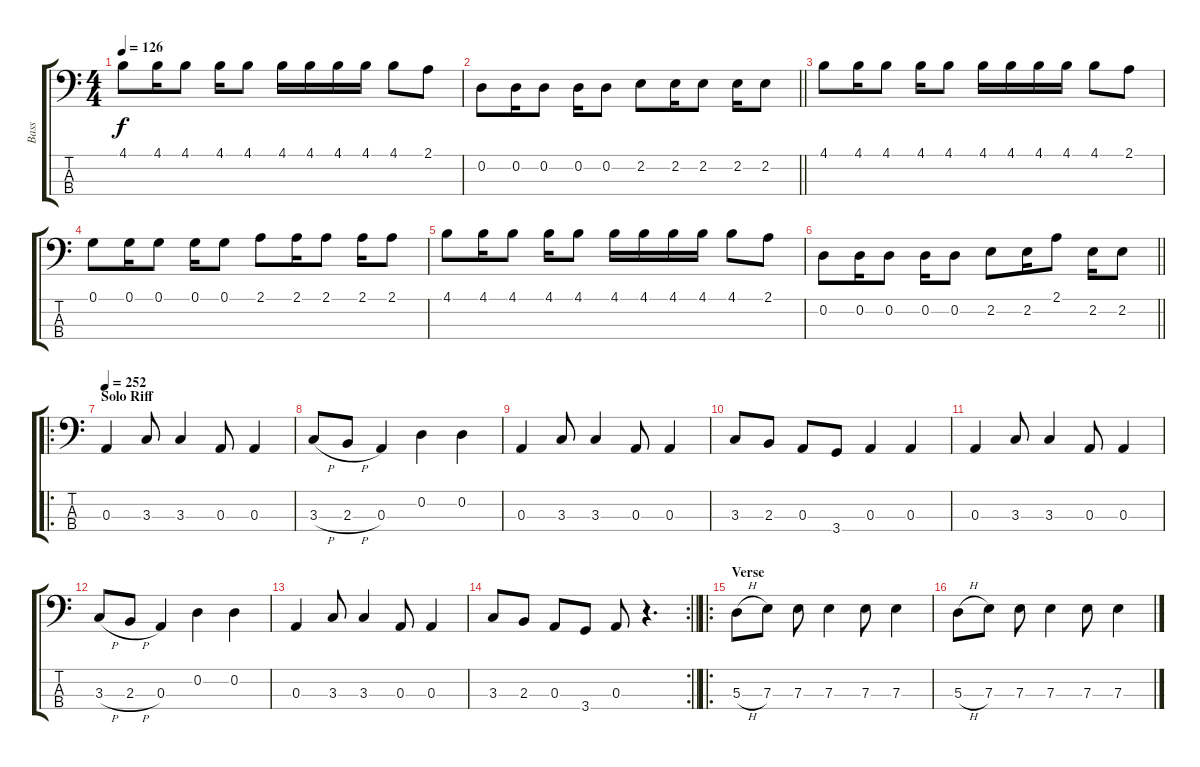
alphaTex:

\track ("Bass" "Bass") {instrument electricbassfinger}
\staff {score tabs}
\tuning (G2 D2 A1 E1) {hide}
\ts (4 4)
\tempo 126
\clef f4
\ks c
4.1.8{dy f} 4.1.16 4.1.8 4.1.16 4.1.8 4.1.16 4.1.16 4.1.16 4.1.16 4.1.8 2.1.8 |
\barLineRight lightlight
0.2.8 0.2.16 0.2.8 0.2.16 0.2.8 2.2.8 2.2.16 2.2.8 2.2.16 2.2.8 |
4.1.8 4.1.16 4.1.8 4.1.16 4.1.8 4.1.16 4.1.16 4.1.16 4.1.16 4.1.8 2.1.8 |
0.1.8 0.1.16 0.1.8 0.1.16 0.1.8 2.1.8 2.1.16 2.1.8 2.1.16 2.1.8 |
4.1.8 4.1.16 4.1.8 4.1.16 4.1.8 4.1.16 4.1.16 4.1.16 4.1.16 4.1.8 2.1.8 |
\barLineRight lightlight
0.2.8 0.2.16 0.2.8 0.2.16 0.2.8 2.2.8 2.2.16 2.1.8 2.2.16 2.2.8 |
\ro
\section ("" "Solo Riff")
\tempo 252
0.3.4 3.3.8 3.3.4 0.3.8 0.3.4 |
3.3{h}.8 2.3{h}.8 0.3.4 0.2.4 0.2.4 |
0.3.4 3.3.8 3.3.4 0.3.8 0.3.4 |
3.3.8 2.3.8 0.3.8 3.4.8 0.3.4 0.3.4 |
0.3.4 3.3.8 3.3.4 0.3.8 0.3.4 |
3.3{h}.8 2.3{h}.8 0.3.4 0.2.4 0.2.4 |
0.3.4 3.3.8 3.3.4 0.3.8 0.3.4 |
\rc 2
\barLineRight lightlight
3.3.8 2.3.8 0.3.8 3.4.8 0.3.8 r.4{d} |
\ro
\section ("" "Verse")
5.3{h}.8 7.3.8 7.3.8 7.3.4 7.3.8 7.3.4 |
5.3{h}.8 7.3.8 7.3.8 7.3.4 7.3.8 7.3.4
